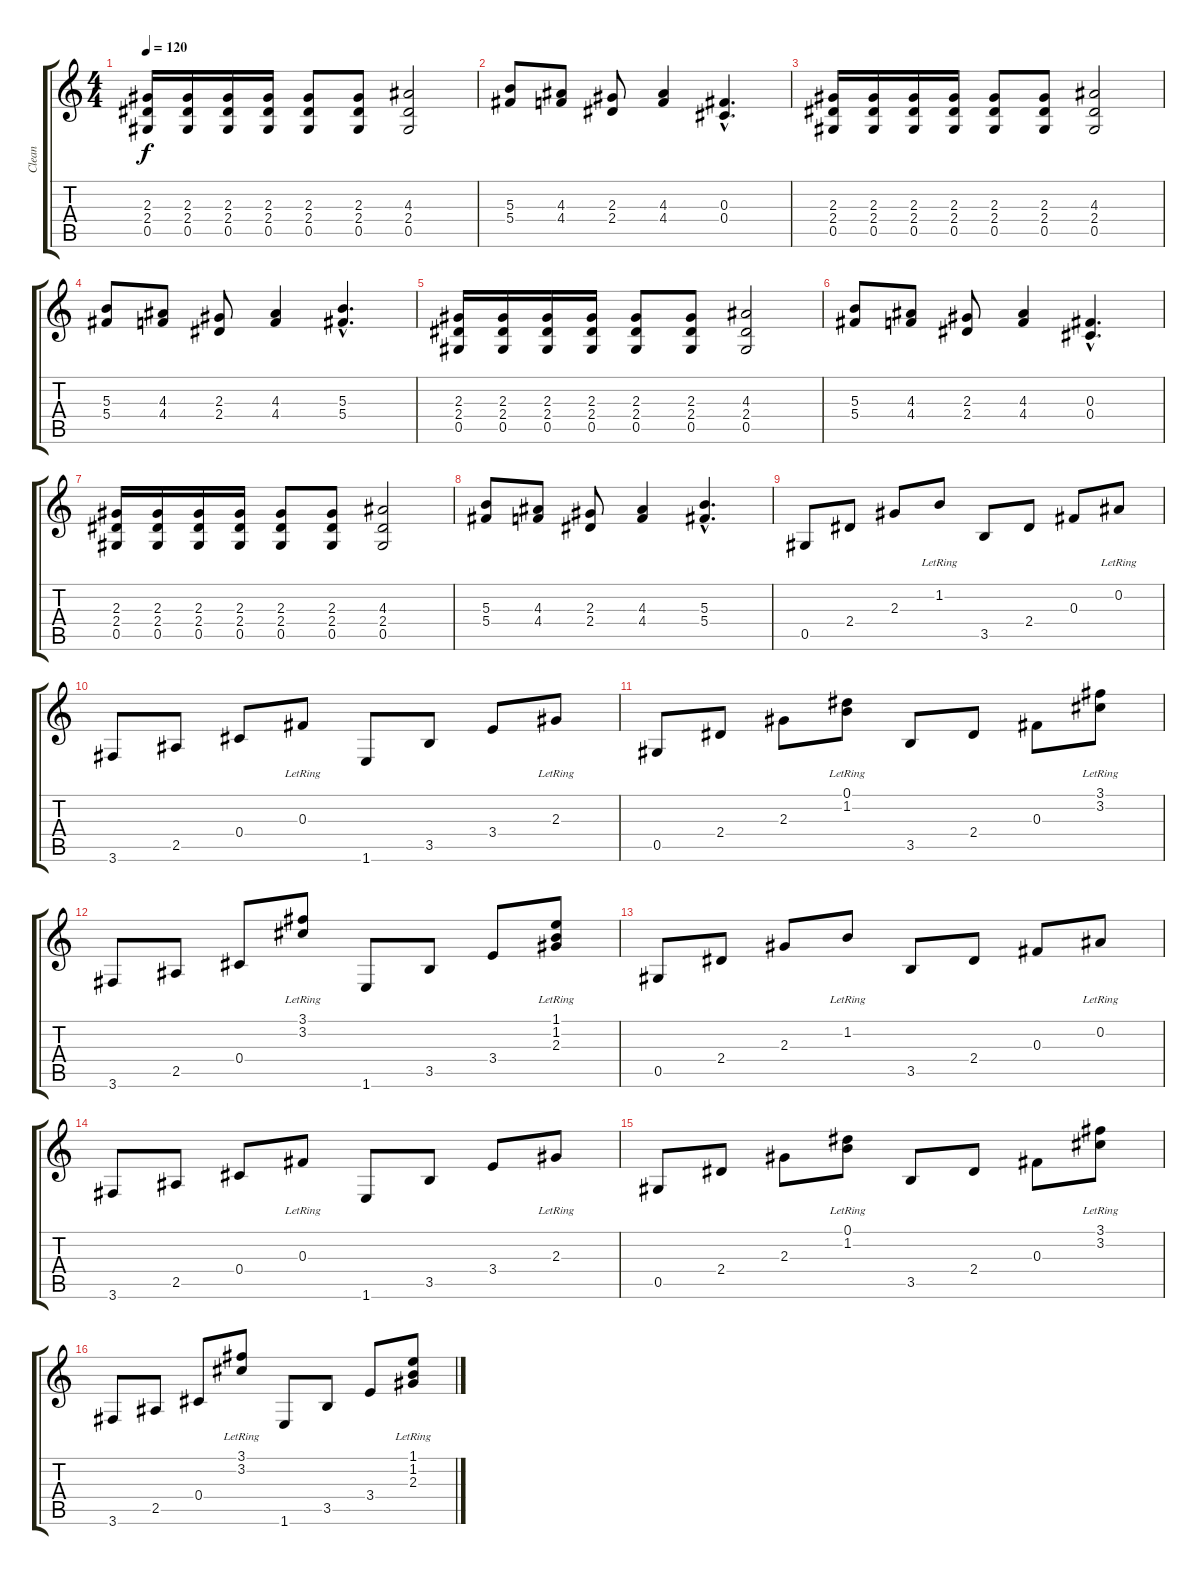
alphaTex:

\track ("Clean" "Clean") {instrument acousticguitarsteel}
\staff {score tabs}
\tuning (Eb4 Bb3 Gb3 Db3 Ab2 Eb2) {hide}
\ts (4 4)
\tempo 120
\clef g2
\ks c
(2.3 2.4 0.5).16{dy f} (2.3 2.4 0.5).16 (2.3 2.4 0.5).16 (2.3 2.4 0.5).16 (2.3 2.4 0.5).8 (2.3 2.4 0.5).8 (4.3 2.4 0.5).2 |
(5.3 5.4).8 (4.3 4.4).8 (2.3 2.4).8 (4.3 4.4).4 (0.3{hac} 0.4{hac}).4{d} |
(2.3 2.4 0.5).16 (2.3 2.4 0.5).16 (2.3 2.4 0.5).16 (2.3 2.4 0.5).16 (2.3 2.4 0.5).8 (2.3 2.4 0.5).8 (4.3 2.4 0.5).2 |
(5.3 5.4).8 (4.3 4.4).8 (2.3 2.4).8 (4.3 4.4).4 (5.3{hac} 5.4{hac}).4{d} |
(2.3 2.4 0.5).16 (2.3 2.4 0.5).16 (2.3 2.4 0.5).16 (2.3 2.4 0.5).16 (2.3 2.4 0.5).8 (2.3 2.4 0.5).8 (4.3 2.4 0.5).2 |
(5.3 5.4).8 (4.3 4.4).8 (2.3 2.4).8 (4.3 4.4).4 (0.3{hac} 0.4{hac}).4{d} |
(2.3 2.4 0.5).16 (2.3 2.4 0.5).16 (2.3 2.4 0.5).16 (2.3 2.4 0.5).16 (2.3 2.4 0.5).8 (2.3 2.4 0.5).8 (4.3 2.4 0.5).2 |
(5.3 5.4).8 (4.3 4.4).8 (2.3 2.4).8 (4.3 4.4).4 (5.3{hac} 5.4{hac}).4{d} |
0.5.8 2.4.8 2.3.8 1.2{lr}.8 3.5.8 2.4.8 0.3.8 0.2{lr}.8 |
3.6.8 2.5.8 0.4.8 0.3{lr}.8 1.6.8 3.5.8 3.4.8 2.3{lr}.8 |
0.5.8 2.4.8 2.3.8 (0.1{lr} 1.2{lr}).8 3.5.8 2.4.8 0.3.8 (3.1{lr} 3.2{lr}).8 |
3.6.8 2.5.8 0.4.8 (3.1{lr} 3.2{lr}).8 1.6.8 3.5.8 3.4.8 (1.1{lr} 1.2{lr} 2.3{lr}).8 |
0.5.8 2.4.8 2.3.8 1.2{lr}.8 3.5.8 2.4.8 0.3.8 0.2{lr}.8 |
3.6.8 2.5.8 0.4.8 0.3{lr}.8 1.6.8 3.5.8 3.4.8 2.3{lr}.8 |
0.5.8 2.4.8 2.3.8 (0.1{lr} 1.2{lr}).8 3.5.8 2.4.8 0.3.8 (3.1{lr} 3.2{lr}).8 |
3.6.8 2.5.8 0.4.8 (3.1{lr} 3.2{lr}).8 1.6.8 3.5.8 3.4.8 (1.1{lr} 1.2{lr} 2.3{lr}).8
